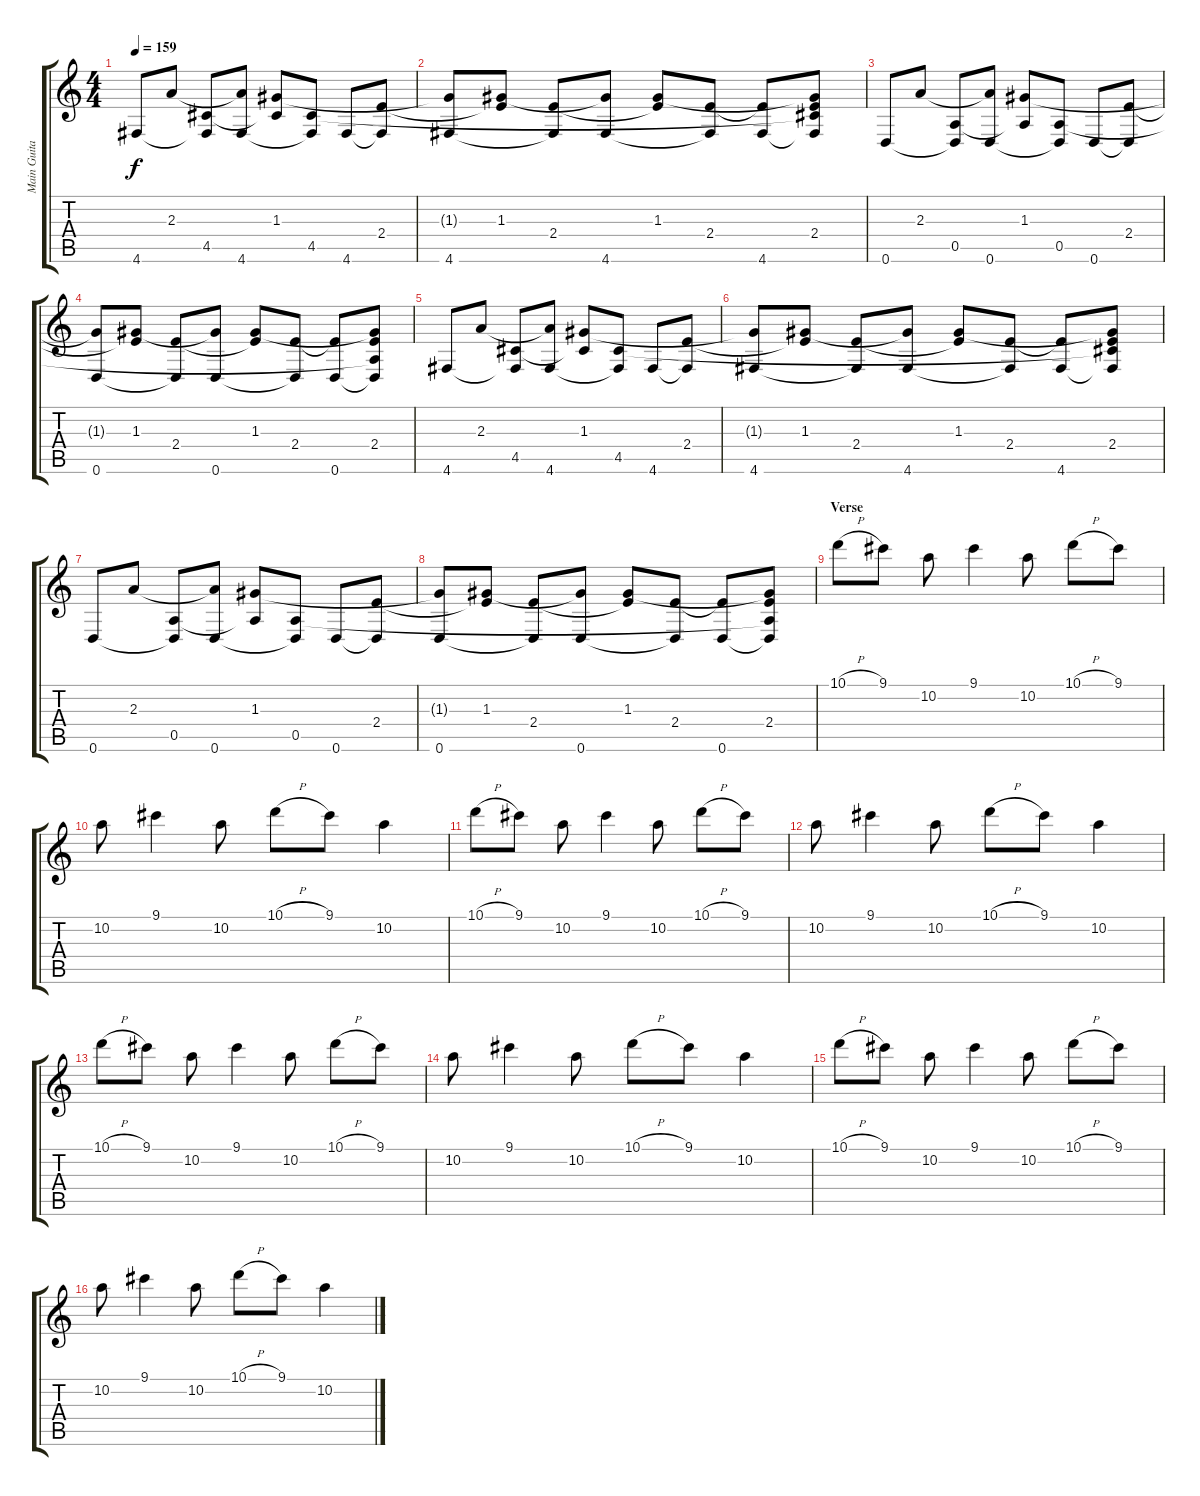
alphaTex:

\track ("Main Guitar" "Main Guita") {instrument acousticguitarsteel}
\staff {score tabs}
\tuning (E4 B3 G3 D3 A2 D2) {hide}
\ts (4 4)
\tempo 159
\clef g2
\ks c
4.6.8{dy f} 2.3.8 (4.5 4.6{t}).8 (2.3{t} 4.6).8 (1.3 4.5{t}).8 (4.5 4.6{t}).8 4.6.8 (2.4 4.6{t}).8 |
(1.3{t} 4.6).8 (1.3 2.4{t}).8 (2.4 4.6{t}).8 (1.3{t} 4.6).8 (1.3 2.4{t}).8 (2.4 4.6{t}).8 (2.4{t} 4.6).8 (1.3{t} 2.4 4.5{t} 4.6{t}).8 |
0.6.8 2.3.8 (0.5 0.6{t}).8 (2.3{t} 0.6).8 (1.3 0.5{t}).8 (0.5 0.6{t}).8 0.6.8 (2.4 0.6{t}).8 |
(1.3{t} 0.6).8 (1.3 2.4{t}).8 (2.4 0.6{t}).8 (1.3{t} 0.6).8 (1.3 2.4{t}).8 (2.4 0.6{t}).8 (2.4{t} 0.6).8 (1.3{t} 2.4 0.5{t} 0.6{t}).8 |
4.6.8 2.3.8 (4.5 4.6{t}).8 (2.3{t} 4.6).8 (1.3 4.5{t}).8 (4.5 4.6{t}).8 4.6.8 (2.4 4.6{t}).8 |
(1.3{t} 4.6).8 (1.3 2.4{t}).8 (2.4 4.6{t}).8 (1.3{t} 4.6).8 (1.3 2.4{t}).8 (2.4 4.6{t}).8 (2.4{t} 4.6).8 (1.3{t} 2.4 4.5{t} 4.6{t}).8 |
0.6.8 2.3.8 (0.5 0.6{t}).8 (2.3{t} 0.6).8 (1.3 0.5{t}).8 (0.5 0.6{t}).8 0.6.8 (2.4 0.6{t}).8 |
(1.3{t} 0.6).8 (1.3 2.4{t}).8 (2.4 0.6{t}).8 (1.3{t} 0.6).8 (1.3 2.4{t}).8 (2.4 0.6{t}).8 (2.4{t} 0.6).8 (1.3{t} 2.4 0.5{t} 0.6{t}).8 |
\section ("" "Verse")
10.1{h}.8 9.1.8 10.2.8 9.1.4 10.2.8 10.1{h}.8 9.1.8 |
10.2.8 9.1.4 10.2.8 10.1{h}.8 9.1.8 10.2.4 |
10.1{h}.8 9.1.8 10.2.8 9.1.4 10.2.8 10.1{h}.8 9.1.8 |
10.2.8 9.1.4 10.2.8 10.1{h}.8 9.1.8 10.2.4 |
10.1{h}.8 9.1.8 10.2.8 9.1.4 10.2.8 10.1{h}.8 9.1.8 |
10.2.8 9.1.4 10.2.8 10.1{h}.8 9.1.8 10.2.4 |
10.1{h}.8 9.1.8 10.2.8 9.1.4 10.2.8 10.1{h}.8 9.1.8 |
10.2.8 9.1.4 10.2.8 10.1{h}.8 9.1.8 10.2.4
